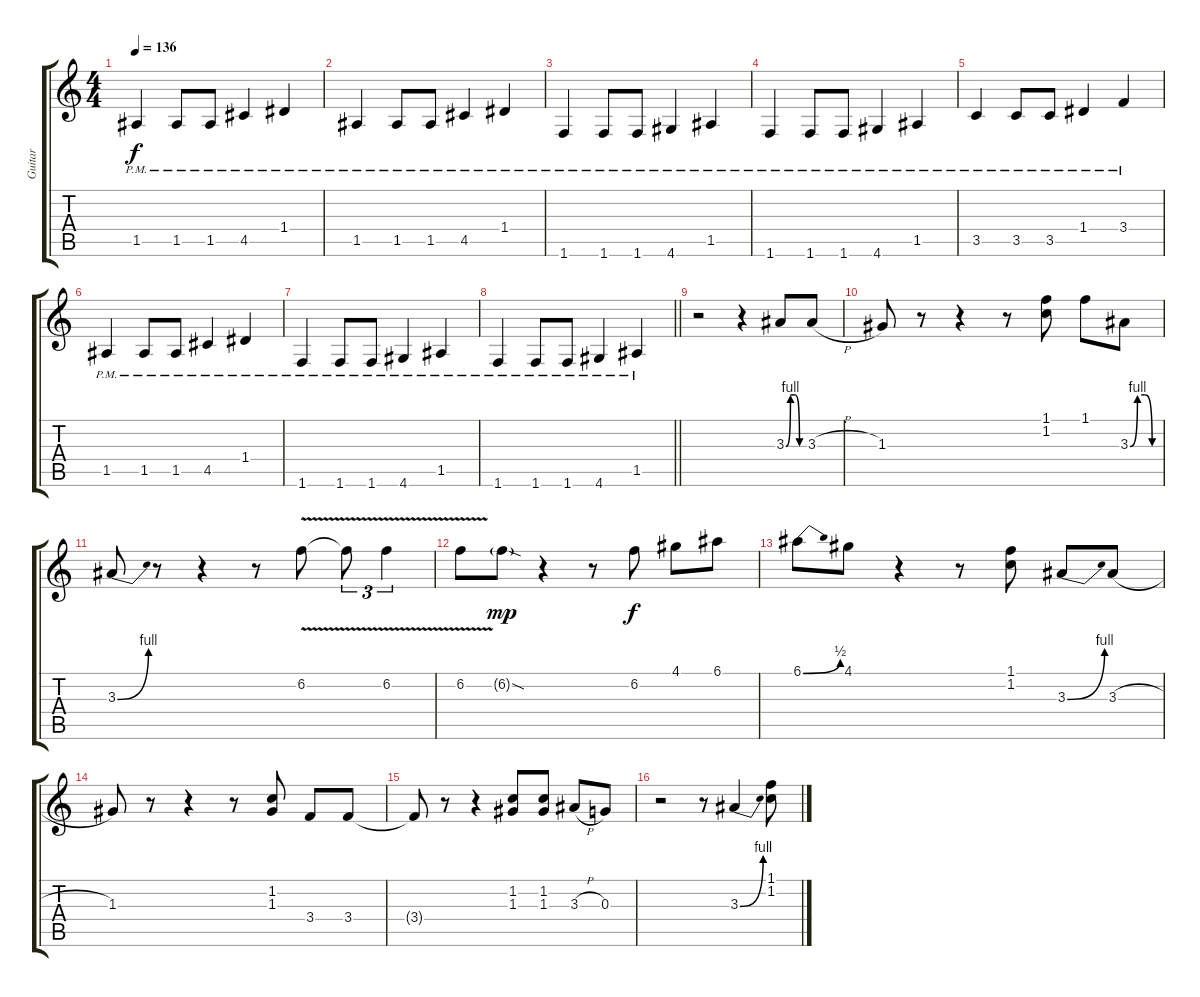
\track ("Guitar" "Guitar") {instrument overdrivenguitar}
\staff {score tabs}
\tuning (E4 B3 G3 D3 A2 E2) {hide}
\ts (4 4)
\tempo 136
\clef g2
\ks c
1.5{pm}.4{dy f} 1.5{pm}.8 1.5{pm}.8 4.5{pm}.4 1.4{pm}.4 |
1.5{pm}.4 1.5{pm}.8 1.5{pm}.8 4.5{pm}.4 1.4{pm}.4 |
1.6{pm}.4 1.6{pm}.8 1.6{pm}.8 4.6{pm}.4 1.5{pm}.4 |
1.6{pm}.4 1.6{pm}.8 1.6{pm}.8 4.6{pm}.4 1.5{pm}.4 |
3.5{pm}.4 3.5{pm}.8 3.5{pm}.8 1.4{pm}.4 3.4{pm}.4 |
1.5{pm}.4 1.5{pm}.8 1.5{pm}.8 4.5{pm}.4 1.4{pm}.4 |
1.6{pm}.4 1.6{pm}.8 1.6{pm}.8 4.6{pm}.4 1.5{pm}.4 |
\barLineRight lightlight
1.6{pm}.4 1.6{pm}.8 1.6{pm}.8 4.6{pm}.4 1.5{pm}.4 |
r.2 r.4 3.3{be (custom 0 0 15 4 30 4 45 0 60 0)}.8{volume 16} 3.3{h}.8 |
1.3.8 r.8 r.4 r.8 (1.1 1.2).8 1.1.8 3.3{be (custom 0 0 15 4 30 4 45 0 60 0)}.8 |
3.3{be (bend 0 0 60 4)}.8 r.8 r.4 r.8 6.2{v}.8 6.2{t}.8{tu (3 2)} 6.2{v}.4{tu (3 2)} |
6.2{v}.8 6.2{sod g}.8{dy mp} r.4 r.8 6.2.8{dy f} 4.1.8 6.1.8 |
6.1{be (bend 0 0 60 2)}.8 4.1.8 r.4 r.8 (1.1 1.2).8 3.3{be (bend 0 0 60 4)}.8 3.3{h}.8 |
1.3.8 r.8 r.4 r.8 (1.2 1.3).8 3.4.8 3.4.8 |
3.4{t}.8 r.8 r.4 (1.2 1.3).8 (1.2 1.3).8 3.3{h}.8 0.3.8 |
r.2 r.8 3.3{be (bend 0 0 60 4)}.4 (1.1 1.2).8
